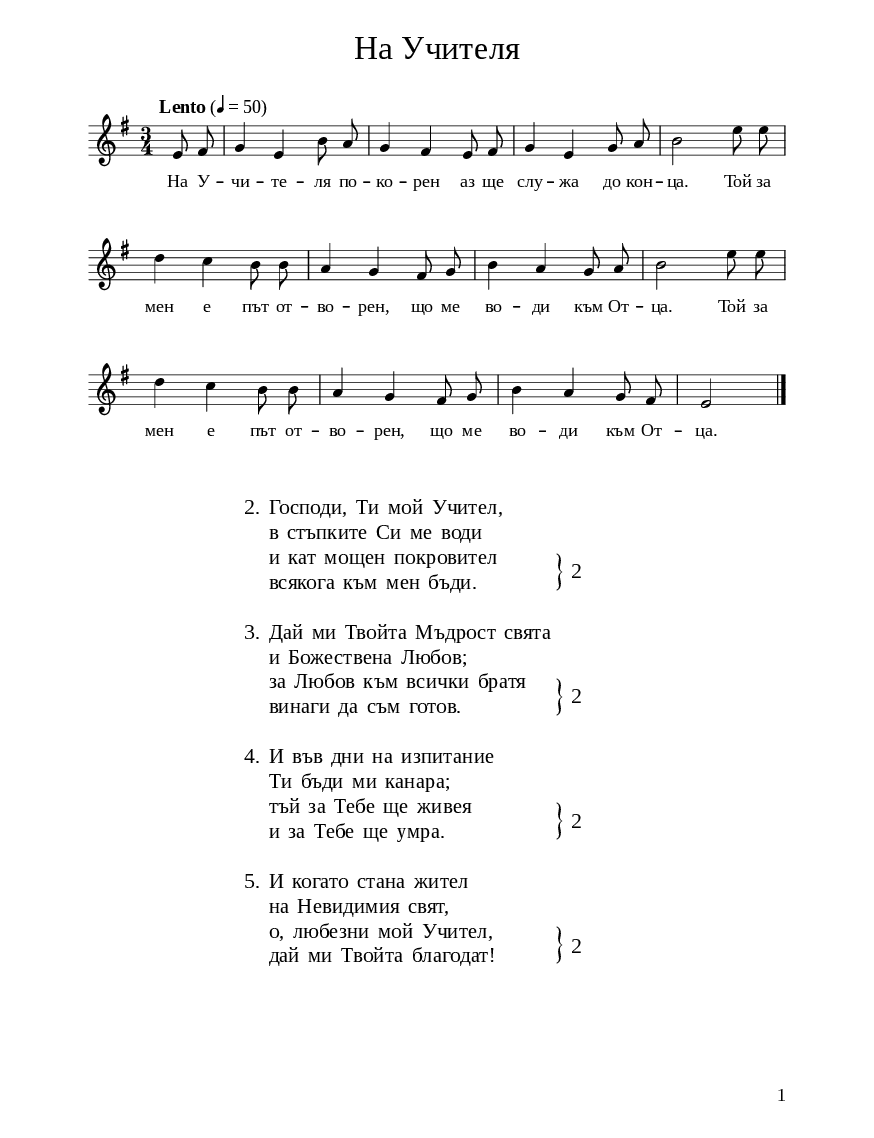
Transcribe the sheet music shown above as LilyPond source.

\version "2.24.2"

% include paper part and global functions
\include "include/globals.ily"

"rightBraces037" = \markup {
  \column {
    % repeat braces
    \translate #'(0 . -5.6 )
    \right-brace #18

    \translate #'(0 . -10.2 )
    \right-brace #18

    \translate #'(0 . -10.2 )
    \right-brace #18

    \translate #'(0 . -10.2 )
    \right-brace #18

  }
  \column {
    % repeat numbers
    \translate #'(0 . -6.2 )
    2

    \translate #'(0 . -12 )
    2

    \translate #'(0 . -12 )
    2

    \translate #'(0 . -12.1 )
    2
  }
}

\bookpart {
  \label #'ref037
  \tocItem \markup "На Учителя"
  \include "include/bookpart-paper.ily"
  \score {
    \include "include/score-layout.ily"

    \new Voice \absolute {
      \clef treble
      \key e \minor
      \time 3/4
      \tempoFunc "Lento" 4 "50"
      \autoBeamOff
      \partial 4
      \autoBeamOff
      e'8 fis'8 | g'4 e'4 b'8 a'8 | g'4 fis'4 e'8 fis'8 | g'4 e'4 g'8 a'8 |  b'2 e''8  e''8 \break
      d''4 c''4 b'8 b'8 | a'4 g'4 fis'8 g'8 | b'4 a'4 g'8 a'8 | b'2 e''8 e''8 \break
      | d''4 c''4 b'8 b'8 | a'4 g'4 fis'8 g'8 | b'4 a'4 g'8 fis'8 | e'2 \bar "|."\break
    }

    \addlyrics {
      На У --  чи -- те -- ля по -- ко -- рен аз ще слу -- жа
      до кон -- ца. Той за мен е път от -- во --
      рен, що ме во -- ди към От -- ца. Той за мен
      е път от -- во -- рен, що ме во -- ди към От -- ца.
    }

    \header {
      title = \titleFunc "На Учителя" "Na Učitelja"
    }

    \midi{}

  } % score



  \markup \fontsize #bgCoupletFontSize {
    \hspace #15
    \override #`(baseline-skip . ,bgCoupletBaselineSkip)
    \column {
      \line { 2.  Господи, Ти мой Учител, }
      \line {   "   " в стъпките Си ме води }
      \line {   "   " и кат мощен покровител }
      \line {   "   " всякога към мен бъди. }
      \line { " " }
      \line { 3. Дай ми Твойта Мъдрост свята }
      \line {   "   " и Божествена Любов; }
      \line {   "   " за Любов към всички братя }
      \line {   "   " винаги да съм готов. }
      \line { " " }
      \line { 4. И във дни на изпитание }
      \line {   "   " Ти бъди ми канара; }
      \line {   "   " тъй за Тебе ще живея }
      \line {   "   " и за Тебе ще умра. }
      \line { " " }
      \line { 5. И когато стана жител }
      \line {   "   " на Невидимия свят, }
      \line {   "   " о, любезни мой Учител,  }
      \line {   "   " дай ми Твойта благодат! }
    }
    \"rightBraces037"

  } % markup
  

} % bookpart
